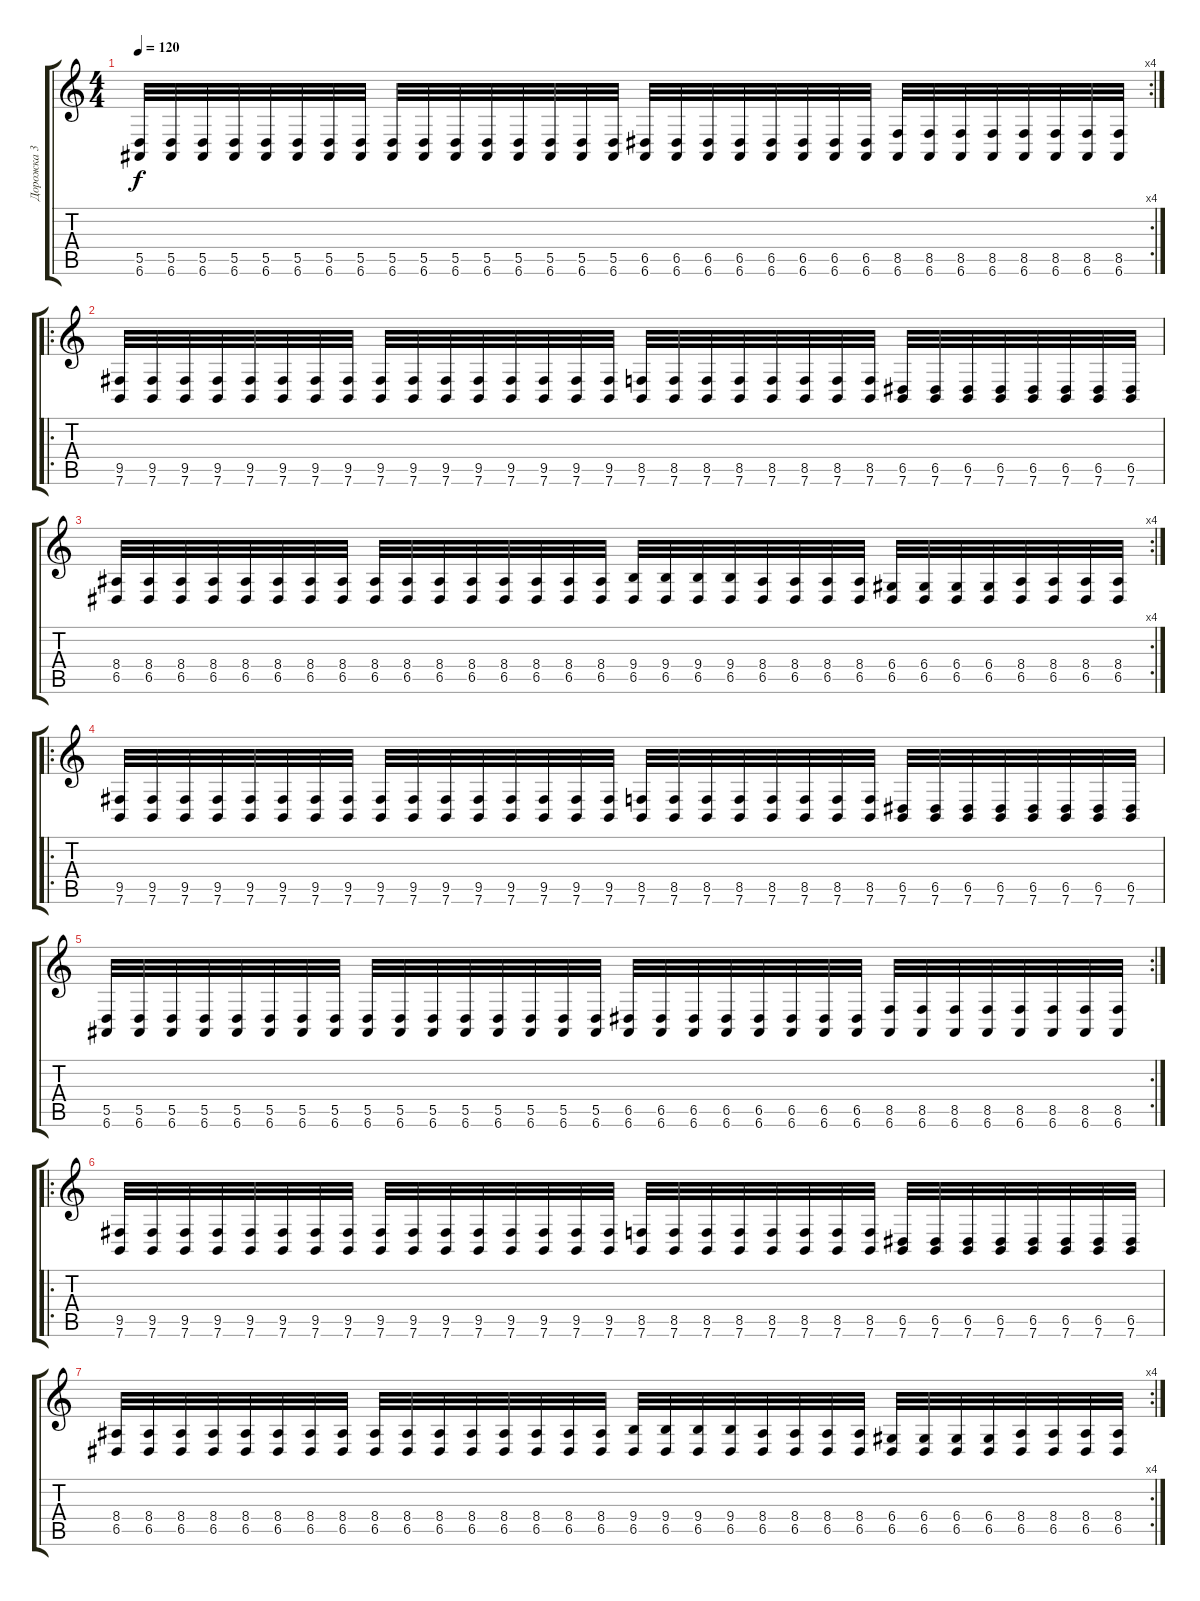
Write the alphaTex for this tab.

\track ("Дорожка 3" "Дорожка 3") {instrument tangoaccordion}
\staff {score tabs}
\tuning (E4 B3 G3 D3 A2 E2) {hide}
\rc 4
\ts (4 4)
\tempo 120
\clef g2
\ks c
(5.5 6.6).32{dy f} (5.5 6.6).32 (5.5 6.6).32 (5.5 6.6).32 (5.5 6.6).32 (5.5 6.6).32 (5.5 6.6).32 (5.5 6.6).32 (5.5 6.6).32 (5.5 6.6).32 (5.5 6.6).32 (5.5 6.6).32 (5.5 6.6).32 (5.5 6.6).32 (5.5 6.6).32 (5.5 6.6).32 (6.5 6.6).32 (6.5 6.6).32 (6.5 6.6).32 (6.5 6.6).32 (6.5 6.6).32 (6.5 6.6).32 (6.5 6.6).32 (6.5 6.6).32 (8.5 6.6).32 (8.5 6.6).32 (8.5 6.6).32 (8.5 6.6).32 (8.5 6.6).32 (8.5 6.6).32 (8.5 6.6).32 (8.5 6.6).32 |
\ro
(9.5 7.6).32 (9.5 7.6).32 (9.5 7.6).32 (9.5 7.6).32 (9.5 7.6).32 (9.5 7.6).32 (9.5 7.6).32 (9.5 7.6).32 (9.5 7.6).32 (9.5 7.6).32 (9.5 7.6).32 (9.5 7.6).32 (9.5 7.6).32 (9.5 7.6).32 (9.5 7.6).32 (9.5 7.6).32 (8.5 7.6).32 (8.5 7.6).32 (8.5 7.6).32 (8.5 7.6).32 (8.5 7.6).32 (8.5 7.6).32 (8.5 7.6).32 (8.5 7.6).32 (6.5 7.6).32 (6.5 7.6).32 (6.5 7.6).32 (6.5 7.6).32 (6.5 7.6).32 (6.5 7.6).32 (6.5 7.6).32 (6.5 7.6).32 |
\rc 4
(8.4 6.5).32 (8.4 6.5).32 (8.4 6.5).32 (8.4 6.5).32 (8.4 6.5).32 (8.4 6.5).32 (8.4 6.5).32 (8.4 6.5).32 (8.4 6.5).32 (8.4 6.5).32 (8.4 6.5).32 (8.4 6.5).32 (8.4 6.5).32 (8.4 6.5).32 (8.4 6.5).32 (8.4 6.5).32 (9.4 6.5).32 (9.4 6.5).32 (9.4 6.5).32 (9.4 6.5).32 (8.4 6.5).32 (8.4 6.5).32 (8.4 6.5).32 (8.4 6.5).32 (6.4 6.5).32 (6.4 6.5).32 (6.4 6.5).32 (6.4 6.5).32 (8.4 6.5).32 (8.4 6.5).32 (8.4 6.5).32 (8.4 6.5).32 |
\ro
(9.5 7.6).32 (9.5 7.6).32 (9.5 7.6).32 (9.5 7.6).32 (9.5 7.6).32 (9.5 7.6).32 (9.5 7.6).32 (9.5 7.6).32 (9.5 7.6).32 (9.5 7.6).32 (9.5 7.6).32 (9.5 7.6).32 (9.5 7.6).32 (9.5 7.6).32 (9.5 7.6).32 (9.5 7.6).32 (8.5 7.6).32 (8.5 7.6).32 (8.5 7.6).32 (8.5 7.6).32 (8.5 7.6).32 (8.5 7.6).32 (8.5 7.6).32 (8.5 7.6).32 (6.5 7.6).32 (6.5 7.6).32 (6.5 7.6).32 (6.5 7.6).32 (6.5 7.6).32 (6.5 7.6).32 (6.5 7.6).32 (6.5 7.6).32 |
\rc 2
(5.5 6.6).32 (5.5 6.6).32 (5.5 6.6).32 (5.5 6.6).32 (5.5 6.6).32 (5.5 6.6).32 (5.5 6.6).32 (5.5 6.6).32 (5.5 6.6).32 (5.5 6.6).32 (5.5 6.6).32 (5.5 6.6).32 (5.5 6.6).32 (5.5 6.6).32 (5.5 6.6).32 (5.5 6.6).32 (6.5 6.6).32 (6.5 6.6).32 (6.5 6.6).32 (6.5 6.6).32 (6.5 6.6).32 (6.5 6.6).32 (6.5 6.6).32 (6.5 6.6).32 (8.5 6.6).32 (8.5 6.6).32 (8.5 6.6).32 (8.5 6.6).32 (8.5 6.6).32 (8.5 6.6).32 (8.5 6.6).32 (8.5 6.6).32 |
\ro
(9.5 7.6).32 (9.5 7.6).32 (9.5 7.6).32 (9.5 7.6).32 (9.5 7.6).32 (9.5 7.6).32 (9.5 7.6).32 (9.5 7.6).32 (9.5 7.6).32 (9.5 7.6).32 (9.5 7.6).32 (9.5 7.6).32 (9.5 7.6).32 (9.5 7.6).32 (9.5 7.6).32 (9.5 7.6).32 (8.5 7.6).32 (8.5 7.6).32 (8.5 7.6).32 (8.5 7.6).32 (8.5 7.6).32 (8.5 7.6).32 (8.5 7.6).32 (8.5 7.6).32 (6.5 7.6).32 (6.5 7.6).32 (6.5 7.6).32 (6.5 7.6).32 (6.5 7.6).32 (6.5 7.6).32 (6.5 7.6).32 (6.5 7.6).32 |
\rc 4
(8.4 6.5).32 (8.4 6.5).32 (8.4 6.5).32 (8.4 6.5).32 (8.4 6.5).32 (8.4 6.5).32 (8.4 6.5).32 (8.4 6.5).32 (8.4 6.5).32 (8.4 6.5).32 (8.4 6.5).32 (8.4 6.5).32 (8.4 6.5).32 (8.4 6.5).32 (8.4 6.5).32 (8.4 6.5).32 (9.4 6.5).32 (9.4 6.5).32 (9.4 6.5).32 (9.4 6.5).32 (8.4 6.5).32 (8.4 6.5).32 (8.4 6.5).32 (8.4 6.5).32 (6.4 6.5).32 (6.4 6.5).32 (6.4 6.5).32 (6.4 6.5).32 (8.4 6.5).32 (8.4 6.5).32 (8.4 6.5).32 (8.4 6.5).32
